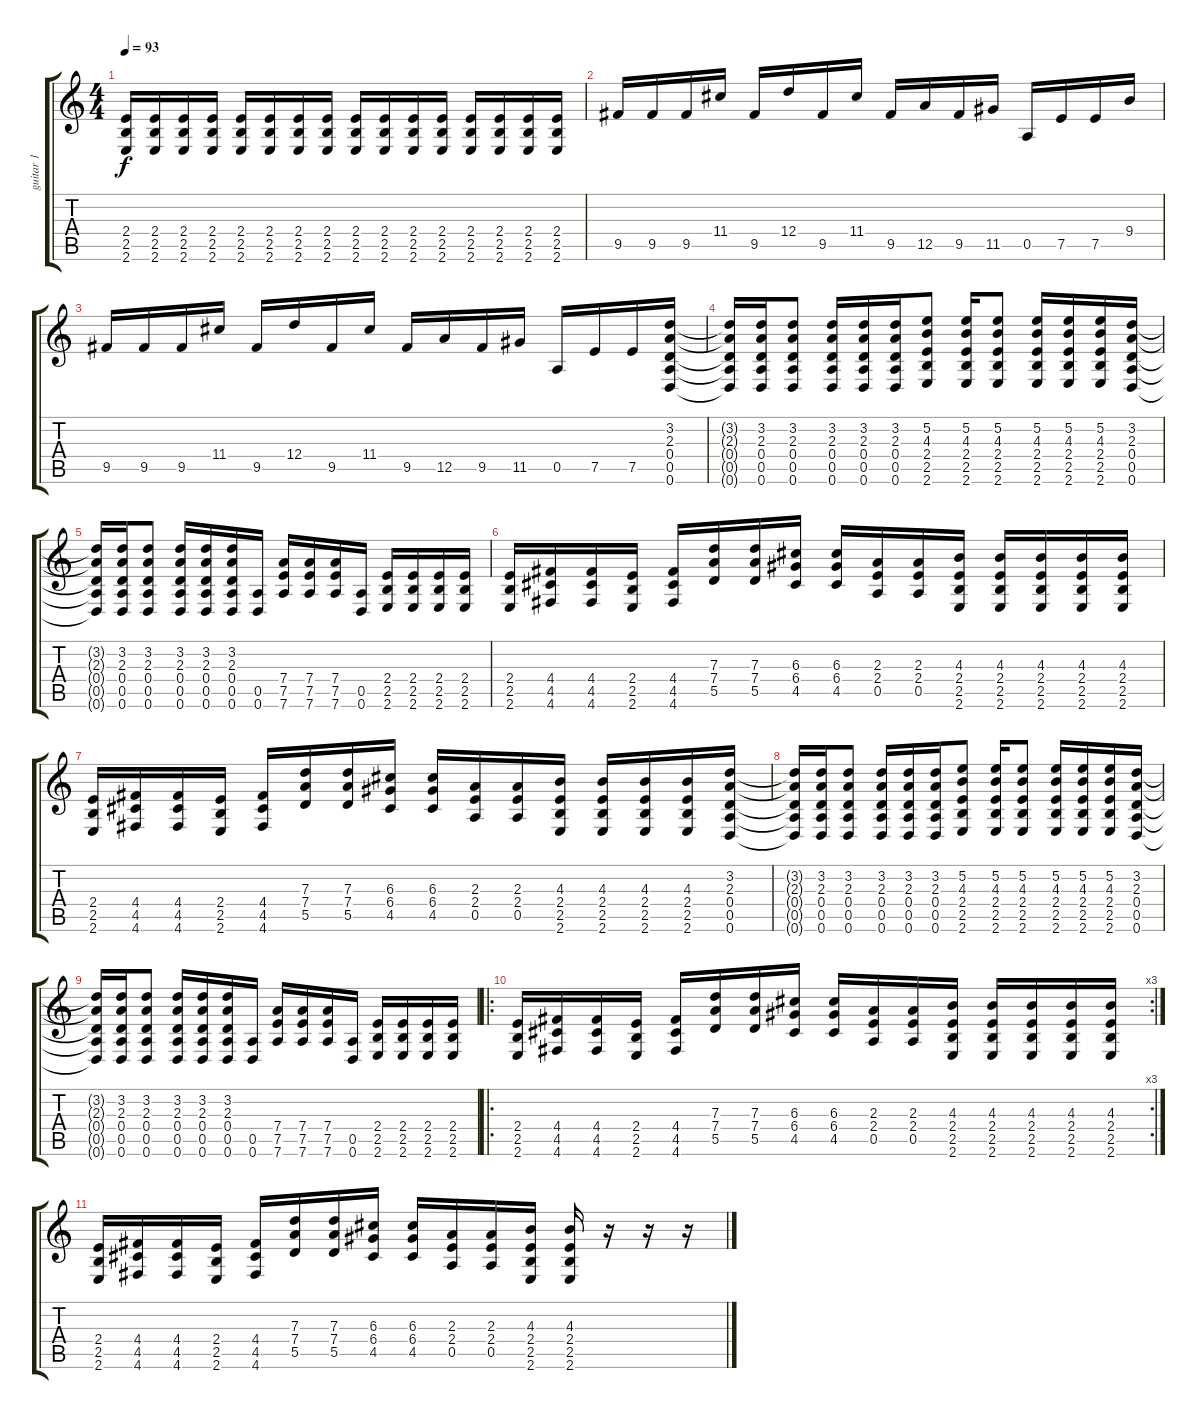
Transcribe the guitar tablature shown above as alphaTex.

\track ("guitar 1" "guitar 1") {instrument electricguitarclean}
\staff {score tabs}
\tuning (E4 B3 G3 D3 A2 D2) {hide}
\ts (4 4)
\tempo 93
\clef g2
\ks c
(2.4 2.5 2.6).16{dy f} (2.4 2.5 2.6).16 (2.4 2.5 2.6).16 (2.4 2.5 2.6).16 (2.4 2.5 2.6).16 (2.4 2.5 2.6).16 (2.4 2.5 2.6).16 (2.4 2.5 2.6).16 (2.4 2.5 2.6).16 (2.4 2.5 2.6).16 (2.4 2.5 2.6).16 (2.4 2.5 2.6).16 (2.4 2.5 2.6).16 (2.4 2.5 2.6).16 (2.4 2.5 2.6).16 (2.4 2.5 2.6).16 |
9.5.16{instrument electricguitarclean} 9.5.16 9.5.16 11.4.16 9.5.16 12.4.16 9.5.16 11.4.16 9.5.16 12.5.16 9.5.16 11.5.16 0.5.16 7.5.16 7.5.16 9.4.16 |
9.5.16{instrument electricguitarclean} 9.5.16 9.5.16 11.4.16 9.5.16 12.4.16 9.5.16 11.4.16 9.5.16 12.5.16 9.5.16 11.5.16 0.5.16 7.5.16 7.5.16 (3.2 2.3 0.4 0.5 0.6).16 |
(3.2{t} 2.3{t} 0.4{t} 0.5{t} 0.6{t}).16 (3.2 2.3 0.4 0.5 0.6).16 (3.2 2.3 0.4 0.5 0.6).8 (3.2 2.3 0.4 0.5 0.6).16 (3.2 2.3 0.4 0.5 0.6).16 (3.2 2.3 0.4 0.5 0.6).16 (5.2 4.3 2.4 2.5 2.6).8 (5.2 4.3 2.4 2.5 2.6).16 (5.2 4.3 2.4 2.5 2.6).8 (5.2 4.3 2.4 2.5 2.6).16 (5.2 4.3 2.4 2.5 2.6).16 (5.2 4.3 2.4 2.5 2.6).16 (3.2 2.3 0.4 0.5 0.6).16 |
(3.2{t} 2.3{t} 0.4{t} 0.5{t} 0.6{t}).16 (3.2 2.3 0.4 0.5 0.6).16 (3.2 2.3 0.4 0.5 0.6).8 (3.2 2.3 0.4 0.5 0.6).16 (3.2 2.3 0.4 0.5 0.6).16 (3.2 2.3 0.4 0.5 0.6).16 (0.5 0.6).16 (7.4 7.5 7.6).16 (7.4 7.5 7.6).16 (7.4 7.5 7.6).16 (0.5 0.6).16 (2.4 2.5 2.6).16 (2.4 2.5 2.6).16 (2.4 2.5 2.6).16 (2.4 2.5 2.6).16 |
(2.4 2.5 2.6).16{instrument distortionguitar} (4.4 4.5 4.6).16 (4.4 4.5 4.6).16 (2.4 2.5 2.6).16 (4.4 4.5 4.6).16 (7.3 7.4 5.5).16 (7.3 7.4 5.5).16 (6.3 6.4 4.5).16 (6.3 6.4 4.5).16 (2.3 2.4 0.5).16 (2.3 2.4 0.5).16 (4.3 2.4 2.5 2.6).16 (4.3 2.4 2.5 2.6).16 (4.3 2.4 2.5 2.6).16 (4.3 2.4 2.5 2.6).16 (4.3 2.4 2.5 2.6).16 |
(2.4 2.5 2.6).16 (4.4 4.5 4.6).16 (4.4 4.5 4.6).16 (2.4 2.5 2.6).16 (4.4 4.5 4.6).16 (7.3 7.4 5.5).16 (7.3 7.4 5.5).16 (6.3 6.4 4.5).16 (6.3 6.4 4.5).16 (2.3 2.4 0.5).16 (2.3 2.4 0.5).16 (4.3 2.4 2.5 2.6).16 (4.3 2.4 2.5 2.6).16 (4.3 2.4 2.5 2.6).16 (4.3 2.4 2.5 2.6).16 (3.2 2.3 0.4 0.5 0.6).16 |
(3.2{t} 2.3{t} 0.4{t} 0.5{t} 0.6{t}).16 (3.2 2.3 0.4 0.5 0.6).16 (3.2 2.3 0.4 0.5 0.6).8 (3.2 2.3 0.4 0.5 0.6).16 (3.2 2.3 0.4 0.5 0.6).16 (3.2 2.3 0.4 0.5 0.6).16 (5.2 4.3 2.4 2.5 2.6).8 (5.2 4.3 2.4 2.5 2.6).16 (5.2 4.3 2.4 2.5 2.6).8 (5.2 4.3 2.4 2.5 2.6).16 (5.2 4.3 2.4 2.5 2.6).16 (5.2 4.3 2.4 2.5 2.6).16 (3.2 2.3 0.4 0.5 0.6).16 |
(3.2{t} 2.3{t} 0.4{t} 0.5{t} 0.6{t}).16 (3.2 2.3 0.4 0.5 0.6).16 (3.2 2.3 0.4 0.5 0.6).8 (3.2 2.3 0.4 0.5 0.6).16 (3.2 2.3 0.4 0.5 0.6).16 (3.2 2.3 0.4 0.5 0.6).16 (0.5 0.6).16 (7.4 7.5 7.6).16 (7.4 7.5 7.6).16 (7.4 7.5 7.6).16 (0.5 0.6).16 (2.4 2.5 2.6).16 (2.4 2.5 2.6).16 (2.4 2.5 2.6).16 (2.4 2.5 2.6).16 |
\ro
\rc 3
(2.4 2.5 2.6).16{instrument distortionguitar} (4.4 4.5 4.6).16 (4.4 4.5 4.6).16 (2.4 2.5 2.6).16 (4.4 4.5 4.6).16 (7.3 7.4 5.5).16 (7.3 7.4 5.5).16 (6.3 6.4 4.5).16 (6.3 6.4 4.5).16 (2.3 2.4 0.5).16 (2.3 2.4 0.5).16 (4.3 2.4 2.5 2.6).16 (4.3 2.4 2.5 2.6).16 (4.3 2.4 2.5 2.6).16 (4.3 2.4 2.5 2.6).16 (4.3 2.4 2.5 2.6).16 |
(2.4 2.5 2.6).16{instrument distortionguitar} (4.4 4.5 4.6).16 (4.4 4.5 4.6).16 (2.4 2.5 2.6).16 (4.4 4.5 4.6).16 (7.3 7.4 5.5).16 (7.3 7.4 5.5).16 (6.3 6.4 4.5).16 (6.3 6.4 4.5).16 (2.3 2.4 0.5).16 (2.3 2.4 0.5).16 (4.3 2.4 2.5 2.6).16 (4.3 2.4 2.5 2.6).16 r.16 r.16 r.16
